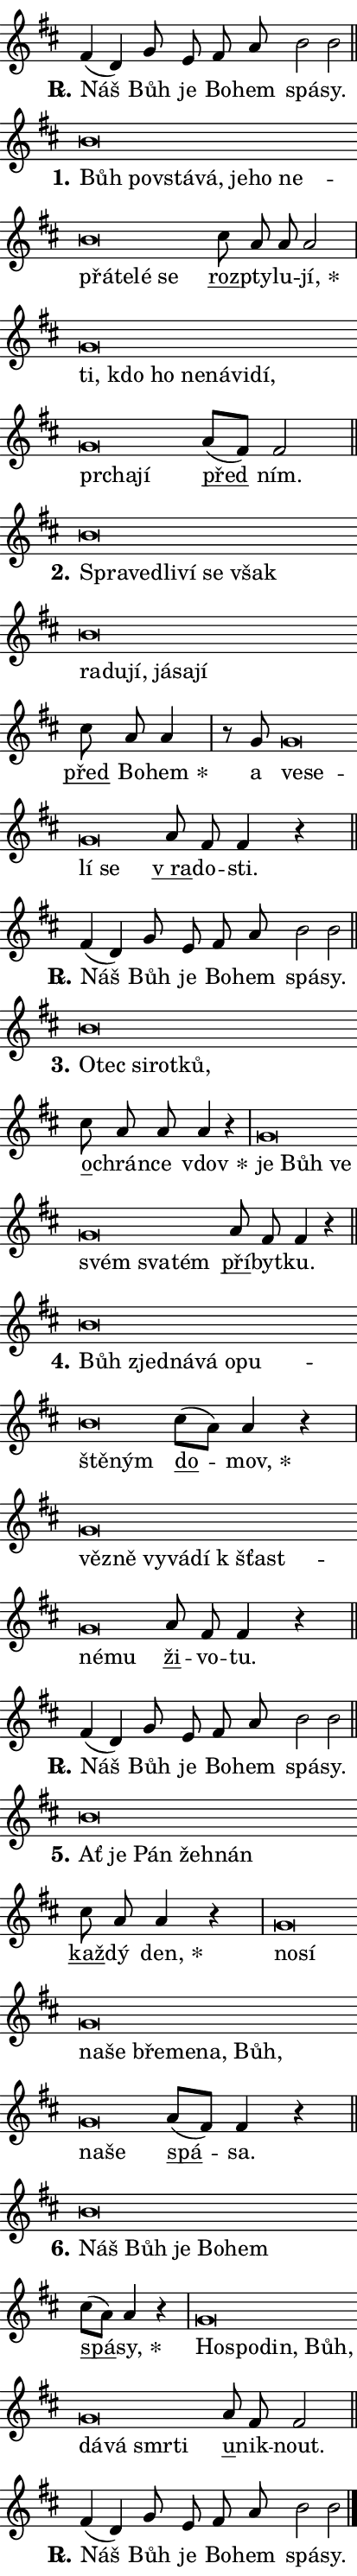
\version "2.22.1"
\header { tagline = "" }
\paper {
  indent = 0\cm
  top-margin = 0\cm
  right-margin = 0\cm
  bottom-margin = 0\cm
  left-margin = 0\cm
  paper-width = 7\cm
  page-breaking = #ly:one-page-breaking
  system-system-spacing.basic-distance = #11
  score-system-spacing.basic-distance = #11
  ragged-last = ##f
}


%% Author: Thomas Morley
%% https://lists.gnu.org/archive/html/lilypond-user/2020-05/msg00002.html
#(define (line-position grob)
"Returns position of @var[grob} in current system:
   @code{'start}, if at first time-step
   @code{'end}, if at last time-step
   @code{'middle} otherwise
"
  (let* ((col (ly:item-get-column grob))
         (ln (ly:grob-object col 'left-neighbor))
         (rn (ly:grob-object col 'right-neighbor))
         (col-to-check-left (if (ly:grob? ln) ln col))
         (col-to-check-right (if (ly:grob? rn) rn col))
         (break-dir-left
           (and
             (ly:grob-property col-to-check-left 'non-musical #f)
             (ly:item-break-dir col-to-check-left)))
         (break-dir-right
           (and
             (ly:grob-property col-to-check-right 'non-musical #f)
             (ly:item-break-dir col-to-check-right))))
        (cond ((eqv? 1 break-dir-left) 'start)
              ((eqv? -1 break-dir-right) 'end)
              (else 'middle))))

#(define (tranparent-at-line-position vctor)
  (lambda (grob)
  "Relying on @code{line-position} select the relevant enry from @var{vctor}.
Used to determine transparency,"
    (case (line-position grob)
      ((end) (not (vector-ref vctor 0)))
      ((middle) (not (vector-ref vctor 1)))
      ((start) (not (vector-ref vctor 2))))))

noteHeadBreakVisibility =
#(define-music-function (break-visibility)(vector?)
"Makes @code{NoteHead}s transparent relying on @var{break-visibility}"
#{
  \override NoteHead.transparent =
    #(tranparent-at-line-position break-visibility)
#})

#(define delete-ledgers-for-transparent-note-heads
  (lambda (grob)
    "Reads whether a @code{NoteHead} is transparent.
If so this @code{NoteHead} is removed from @code{'note-heads} from
@var{grob}, which is supposed to be @code{LedgerLineSpanner}.
As a result ledgers are not printed for this @code{NoteHead}"
    (let* ((nhds-array (ly:grob-object grob 'note-heads))
           (nhds-list
             (if (ly:grob-array? nhds-array)
                 (ly:grob-array->list nhds-array)
                 '()))
           ;; Relies on the transparent-property being done before
           ;; Staff.LedgerLineSpanner.after-line-breaking is executed.
           ;; This is fragile ...
           (to-keep
             (remove
               (lambda (nhd)
                 (ly:grob-property nhd 'transparent #f))
               nhds-list)))
      ;; TODO find a better method to iterate over grob-arrays, similiar
      ;; to filter/remove etc for lists
      ;; For now rebuilt from scratch
      (set! (ly:grob-object grob 'note-heads)  '())
      (for-each
        (lambda (nhd)
          (ly:pointer-group-interface::add-grob grob 'note-heads nhd))
        to-keep))))

hideNotes = {
  \noteHeadBreakVisibility #begin-of-line-visible
}
unHideNotes = {
  \noteHeadBreakVisibility #all-visible
}

% work-around for resetting accidentals
% https://lilypond.org/doc/v2.23/Documentation/notation/displaying-rhythms#unmetered-music
cadenzaMeasure = {
  \cadenzaOff
  \partial 1024 s1024
  \cadenzaOn
}

#(define-markup-command (accent layout props text) (markup?)
  "Underline accented syllable"
  (interpret-markup layout props
    #{\markup \override #'(offset . 4.3) \underline { #text }#}))

responsum = \markup \concat {
  "R" \hspace #-1.05 \path #0.1 #'((moveto 0 0.07) (lineto 0.9 0.8)) \hspace #0.05 "."
}

\layout {
    \context {
        \Staff
        \remove "Time_signature_engraver"
        \override LedgerLineSpanner.after-line-breaking = #delete-ledgers-for-transparent-note-heads
    }
    \context {
        \Voice {
            \override NoteHead.output-attributes = #'((class . "notehead"))
            \override Hairpin.height = #0.55
        }
    }
    \context {
        \Lyrics {
            \override StanzaNumber.output-attributes = #'((class . "stanzanumber"))
            \override LyricSpace.minimum-distance = #0.9
            \override LyricText.font-name = #"TeX Gyre Schola"
            \override LyricText.font-size = 1
            \override StanzaNumber.font-name = #"TeX Gyre Schola Bold"
            \override StanzaNumber.font-size = 1
        }
    }
}

% magnetic-lyrics.ily
%
%   written by
%     Jean Abou Samra <jean@abou-samra.fr>
%     Werner Lemberg <wl@gnu.org>
%
%   adapted by
%     Jiri Hon <jiri.hon@gmail.com>
%
% Version 2022-Apr-15

% https://www.mail-archive.com/lilypond-user@gnu.org/msg149350.html

#(define (Left_hyphen_pointer_engraver context)
   "Collect syllable-hyphen-syllable occurrences in lyrics and store
them in properties.  This engraver only looks to the left.  For
example, if the lyrics input is @code{foo -- bar}, it does the
following.

@itemize @bullet
@item
Set the @code{text} property of the @code{LyricHyphen} grob between
@q{foo} and @q{bar} to @code{foo}.

@item
Set the @code{left-hyphen} property of the @code{LyricText} grob with
text @q{foo} to the @code{LyricHyphen} grob between @q{foo} and
@q{bar}.
@end itemize

Use this auxiliary engraver in combination with the
@code{lyric-@/text::@/apply-@/magnetic-@/offset!} hook."
   (let ((hyphen #f)
         (text #f))
     (make-engraver
      (acknowledgers
       ((lyric-syllable-interface engraver grob source-engraver)
        (set! text grob)))
      (end-acknowledgers
       ((lyric-hyphen-interface engraver grob source-engraver)
        ;(when (not (grob::has-interface grob 'lyric-space-interface))
          (set! hyphen grob)));)
      ((stop-translation-timestep engraver)
       (when (and text hyphen)
         (ly:grob-set-object! text 'left-hyphen hyphen))
       (set! text #f)
       (set! hyphen #f)))))

#(define (lyric-text::apply-magnetic-offset! grob)
   "If the space between two syllables is less than the value in
property @code{LyricText@/.details@/.squash-threshold}, move the right
syllable to the left so that it gets concatenated with the left
syllable.

Use this function as a hook for
@code{LyricText@/.after-@/line-@/breaking} if the
@code{Left_@/hyphen_@/pointer_@/engraver} is active."
   (let ((hyphen (ly:grob-object grob 'left-hyphen #f)))
     (when hyphen
       (let ((left-text (ly:spanner-bound hyphen LEFT)))
         (when (grob::has-interface left-text 'lyric-syllable-interface)
           (let* ((common (ly:grob-common-refpoint grob left-text X))
                  (this-x-ext (ly:grob-extent grob common X))
                  (left-x-ext
                   (begin
                     ;; Trigger magnetism for left-text.
                     (ly:grob-property left-text 'after-line-breaking)
                     (ly:grob-extent left-text common X)))
                  ;; `delta` is the gap width between two syllables.
                  (delta (- (interval-start this-x-ext)
                            (interval-end left-x-ext)))
                  (details (ly:grob-property grob 'details))
                  (threshold (assoc-get 'squash-threshold details 0.2)))
             (when (< delta threshold)
               (let* (;; We have to manipulate the input text so that
                      ;; ligatures crossing syllable boundaries are not
                      ;; disabled.  For languages based on the Latin
                      ;; script this is essentially a beautification.
                      ;; However, for non-Western scripts it can be a
                      ;; necessity.
                      (lt (ly:grob-property left-text 'text))
                      (rt (ly:grob-property grob 'text))
                      (is-space (grob::has-interface hyphen 'lyric-space-interface))
                      (space (if is-space " " ""))
                      (space-markup (grob-interpret-markup grob " "))
                      (space-size (interval-length (ly:stencil-extent space-markup X)))
                      (extra-delta (if is-space space-size 0))
                      ;; Append new syllable.
                      (ltrt-space (if (and (string? lt) (string? rt))
                                (string-append lt space rt)
                                (make-concat-markup (list lt space rt))))
                      ;; Right-align `ltrt` to the right side.
                      (ltrt-space-markup (grob-interpret-markup
                               grob
                               (make-translate-markup
                                (cons (interval-length this-x-ext) 0)
                                (make-right-align-markup ltrt-space)))))
                 (begin
                   ;; Don't print `left-text`.
                   (ly:grob-set-property! left-text 'stencil #f)
                   ;; Set text and stencil (which holds all collected
                   ;; syllables so far) and shift it to the left.
                   (ly:grob-set-property! grob 'text ltrt-space)
                   (ly:grob-set-property! grob 'stencil ltrt-space-markup)
                   (ly:grob-translate-axis! grob (- (- delta extra-delta)) X))))))))))


#(define (lyric-hyphen::displace-bounds-first grob)
   ;; Make very sure this callback isn't triggered too early.
   (let ((left (ly:spanner-bound grob LEFT))
         (right (ly:spanner-bound grob RIGHT)))
     (ly:grob-property left 'after-line-breaking)
     (ly:grob-property right 'after-line-breaking)
     (ly:lyric-hyphen::print grob)))

squashThreshold = #0.4

\layout {
  \context {
    \Lyrics
    \consists #Left_hyphen_pointer_engraver
    \override LyricText.after-line-breaking =
      #lyric-text::apply-magnetic-offset!
    \override LyricHyphen.stencil = #lyric-hyphen::displace-bounds-first
    \override LyricText.details.squash-threshold = \squashThreshold
    \override LyricHyphen.minimum-distance = 0
    \override LyricHyphen.minimum-length = \squashThreshold
  }
}

squash = \override LyricText.details.squash-threshold = 9999
unSquash = \override LyricText.details.squash-threshold = \squashThreshold

left = \override LyricText.self-alignment-X = #LEFT
unLeft = \revert LyricText.self-alignment-X

starOffset = #(lambda (grob) 
                (let ((x_offset (ly:self-alignment-interface::aligned-on-x-parent grob)))
                  (if (= x_offset 0) 0 (+ x_offset 1.2))))

star = #(define-music-function (syllable)(string?)
"Append star separator at the end of a syllable"
#{
  \once \override LyricText.X-offset = #starOffset
  \lyricmode { \markup {
    #syllable
    \override #'((font-name . "TeX Gyre Schola Bold")) \hspace #0.2 \lower #0.65 \larger "*"
  } }
#})

starAccent = #(define-music-function (syllable)(string?)
"Append star separator at the end of a syllable and make accent"
#{
  \once \override LyricText.X-offset = #starOffset
  \lyricmode { \markup {
    \accent #syllable
    \override #'((font-name . "TeX Gyre Schola Bold")) \hspace #0.2 \lower #0.65 \larger "*"
  } }
#})

breath = #(define-music-function (syllable)(string?)
"Append breathing indicator at the end of a syllable"
#{
  \lyricmode { \markup { #syllable "+" } }
#})

optionalBreath = #(define-music-function (syllable)(string?)
"Append optional breathing indicator at the end of a syllable"
#{
  \lyricmode { \markup { #syllable "(+)" } }
#})


\score {
    <<
        \new Voice = "melody" { \cadenzaOn \key d \major \relative { fis'4( d) g8 e fis a \bar "" b2 b \cadenzaMeasure \bar "||" \break }
\relative { b'\breve*1/16 \hideNotes \breve*1/16 \bar "" \breve*1/16 \bar "" \breve*1/16 \bar "" \breve*1/16 \bar "" \breve*1/16 \bar "" \breve*1/16 \bar "" \breve*1/16 \bar "" \breve*1/16 \bar "" \breve*1/16 \breve*1/16 \bar "" \unHideNotes \bar "" cis8 a a a2 \cadenzaMeasure \bar "|" g\breve*1/16 \hideNotes \breve*1/16 \bar "" \breve*1/16 \bar "" \breve*1/16 \bar "" \breve*1/16 \bar "" \breve*1/16 \bar "" \breve*1/16 \bar "" \breve*1/16 \bar "" \breve*1/16 \breve*1/16 \bar "" \unHideNotes \bar "" a8[( fis)] fis2 \cadenzaMeasure \bar "||" \break }
\relative { b'\breve*1/16 \hideNotes \breve*1/16 \bar "" \breve*1/16 \bar "" \breve*1/16 \bar "" \breve*1/16 \bar "" \breve*1/16 \bar "" \breve*1/16 \bar "" \breve*1/16 \bar "" \breve*1/16 \bar "" \breve*1/16 \bar "" \breve*1/16 \breve*1/16 \bar "" \unHideNotes \bar "" cis8 a a4 \cadenzaMeasure \bar "|" r8 g8 g\breve*1/16 \hideNotes \breve*1/16 \bar "" \breve*1/16 \breve*1/16 \bar "" \unHideNotes \bar "" a8 fis fis4 r \cadenzaMeasure \bar "||" \break }
\relative { fis'4( d) g8 e fis a \bar "" b2 b \cadenzaMeasure \bar "||" \break }
\relative { b'\breve*1/16 \hideNotes \breve*1/16 \bar "" \breve*1/16 \bar "" \breve*1/16 \breve*1/16 \bar "" \unHideNotes \bar "" cis8 a a a4 r \cadenzaMeasure \bar "|" g\breve*1/16 \hideNotes \breve*1/16 \bar "" \breve*1/16 \bar "" \breve*1/16 \bar "" \breve*1/16 \breve*1/16 \bar "" \unHideNotes \bar "" a8 fis fis4 r \cadenzaMeasure \bar "||" \break }
\relative { b'\breve*1/16 \hideNotes \breve*1/16 \bar "" \breve*1/16 \bar "" \breve*1/16 \bar "" \breve*1/16 \bar "" \breve*1/16 \bar "" \breve*1/16 \breve*1/16 \bar "" \unHideNotes \bar "" cis8[( a)] a4 r \cadenzaMeasure \bar "|" g\breve*1/16 \hideNotes \breve*1/16 \bar "" \breve*1/16 \bar "" \breve*1/16 \bar "" \breve*1/16 \bar "" \breve*1/16 \bar "" \breve*1/16 \breve*1/16 \bar "" \unHideNotes \bar "" a8 fis fis4 r \cadenzaMeasure \bar "||" \break }
\relative { fis'4( d) g8 e fis a \bar "" b2 b \cadenzaMeasure \bar "||" \break }
\relative { b'\breve*1/16 \hideNotes \breve*1/16 \bar "" \breve*1/16 \bar "" \breve*1/16 \breve*1/16 \bar "" \unHideNotes \bar "" cis8 a a4 r \cadenzaMeasure \bar "|" g\breve*1/16 \hideNotes \breve*1/16 \bar "" \breve*1/16 \bar "" \breve*1/16 \bar "" \breve*1/16 \bar "" \breve*1/16 \bar "" \breve*1/16 \bar "" \breve*1/16 \bar "" \breve*1/16 \breve*1/16 \bar "" \unHideNotes \bar "" a8[( fis)] fis4 r \cadenzaMeasure \bar "||" \break }
\relative { b'\breve*1/16 \hideNotes \breve*1/16 \bar "" \breve*1/16 \bar "" \breve*1/16 \breve*1/16 \bar "" \unHideNotes \bar "" cis8[( a)] a4 r \cadenzaMeasure \bar "|" g\breve*1/16 \hideNotes \breve*1/16 \bar "" \breve*1/16 \bar "" \breve*1/16 \bar "" \breve*1/16 \bar "" \breve*1/16 \bar "" \breve*1/16 \breve*1/16 \bar "" \unHideNotes \bar "" a8 fis fis2 \cadenzaMeasure \bar "||" \break }
\relative { fis'4( d) g8 e fis a \bar "" b2 b \cadenzaMeasure \bar "||" \break } \bar "|." }
        \new Lyrics \lyricsto "melody" { \lyricmode { \set stanza = \responsum
Náš Bůh je Bo -- hem spá -- sy.
\set stanza = "1."
\left Bůh \squash po -- vstá -- vá, je -- ho ne -- přá -- te -- lé se \unLeft \unSquash \markup \accent roz -- pty -- lu -- \star jí, \left ti, \squash kdo ho ne -- ná -- vi -- dí, pr -- cha -- jí \unLeft \unSquash \markup \accent před ním.
\set stanza = "2."
\left Spra -- \squash ve -- dli -- ví se však ra -- du -- jí, já -- sa -- jí \unLeft \unSquash \markup \accent před Bo -- \star hem a \left ve -- \squash se -- lí se \unLeft \unSquash \markup \accent "v ra" -- do -- sti.
\set stanza = \responsum
Náš Bůh je Bo -- hem spá -- sy.
\set stanza = "3."
\left O -- \squash tec si -- rot -- ků, \unLeft \unSquash \markup \accent o -- chrán -- ce \star vdov \left je \squash Bůh ve svém sva -- tém \unLeft \unSquash \markup \accent pří -- byt -- ku.
\set stanza = "4."
\left Bůh \squash zjed -- ná -- vá o -- pu -- ště -- ným \unLeft \unSquash \markup \accent do -- \star mov, \left věz -- \squash ně vy -- vá -- dí "k šťast" -- né -- mu \unLeft \unSquash \markup \accent ži -- vo -- tu.
\set stanza = \responsum
Náš Bůh je Bo -- hem spá -- sy.
\set stanza = "5."
\left Ať \squash je Pán žeh -- nán \unLeft \unSquash \markup \accent kaž -- dý \star den, \left no -- \squash sí na -- še bře -- me -- na, Bůh, na -- še \unLeft \unSquash \markup \accent spá -- sa.
\set stanza = "6."
\left Náš \squash Bůh je Bo -- hem \unLeft \unSquash \markup \accent spá -- \star sy, \left Ho -- \squash spo -- din, Bůh, dá -- vá smr -- ti \unLeft \unSquash \markup \accent u -- nik -- nout.
\set stanza = \responsum
Náš Bůh je Bo -- hem spá -- sy. } }
    >>
    \layout {}
}
